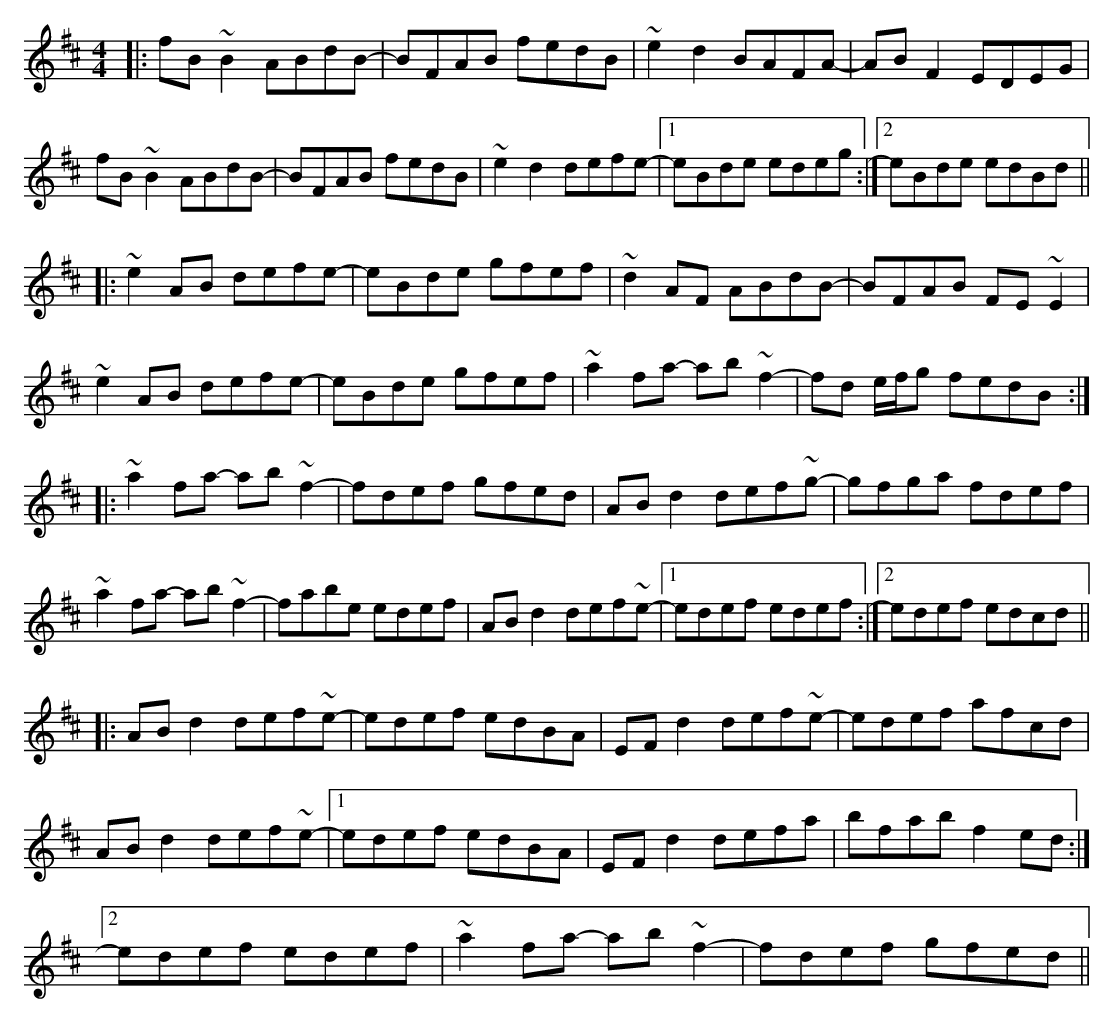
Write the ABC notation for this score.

X:1
M:4/4
K:D
|:fB~B2 ABdB-|BFAB fedB|~e2d2 BAFA-|ABF2 EDEG|
fB~B2 ABdB-|BFAB fedB|~e2d2 defe-|1 eBde edeg:|2 eBde edBd||
|:~e2AB defe-|eBde gfef|~d2AF ABdB-|BFAB FE~E2|
~e2AB defe-|eBde gfef|~a2fa- ab~f2-|fd e/f/g fedB:|
|:~a2fa- ab~f2-|fdef gfed|ABd2 def~g-|gfga fdef|
~a2fa- ab~f2-|fabe edef|ABd2 def~e-|1 edef edef:|2 edef edcd||
|:ABd2 def~e-|edef edBA|EFd2 def~e-|edef afcd|
ABd2 def~e-|1 edef edBA|EFd2 defa|bfab f2ed:|
[2 edef edef|~a2fa- ab~f2-|fdef gfed||
